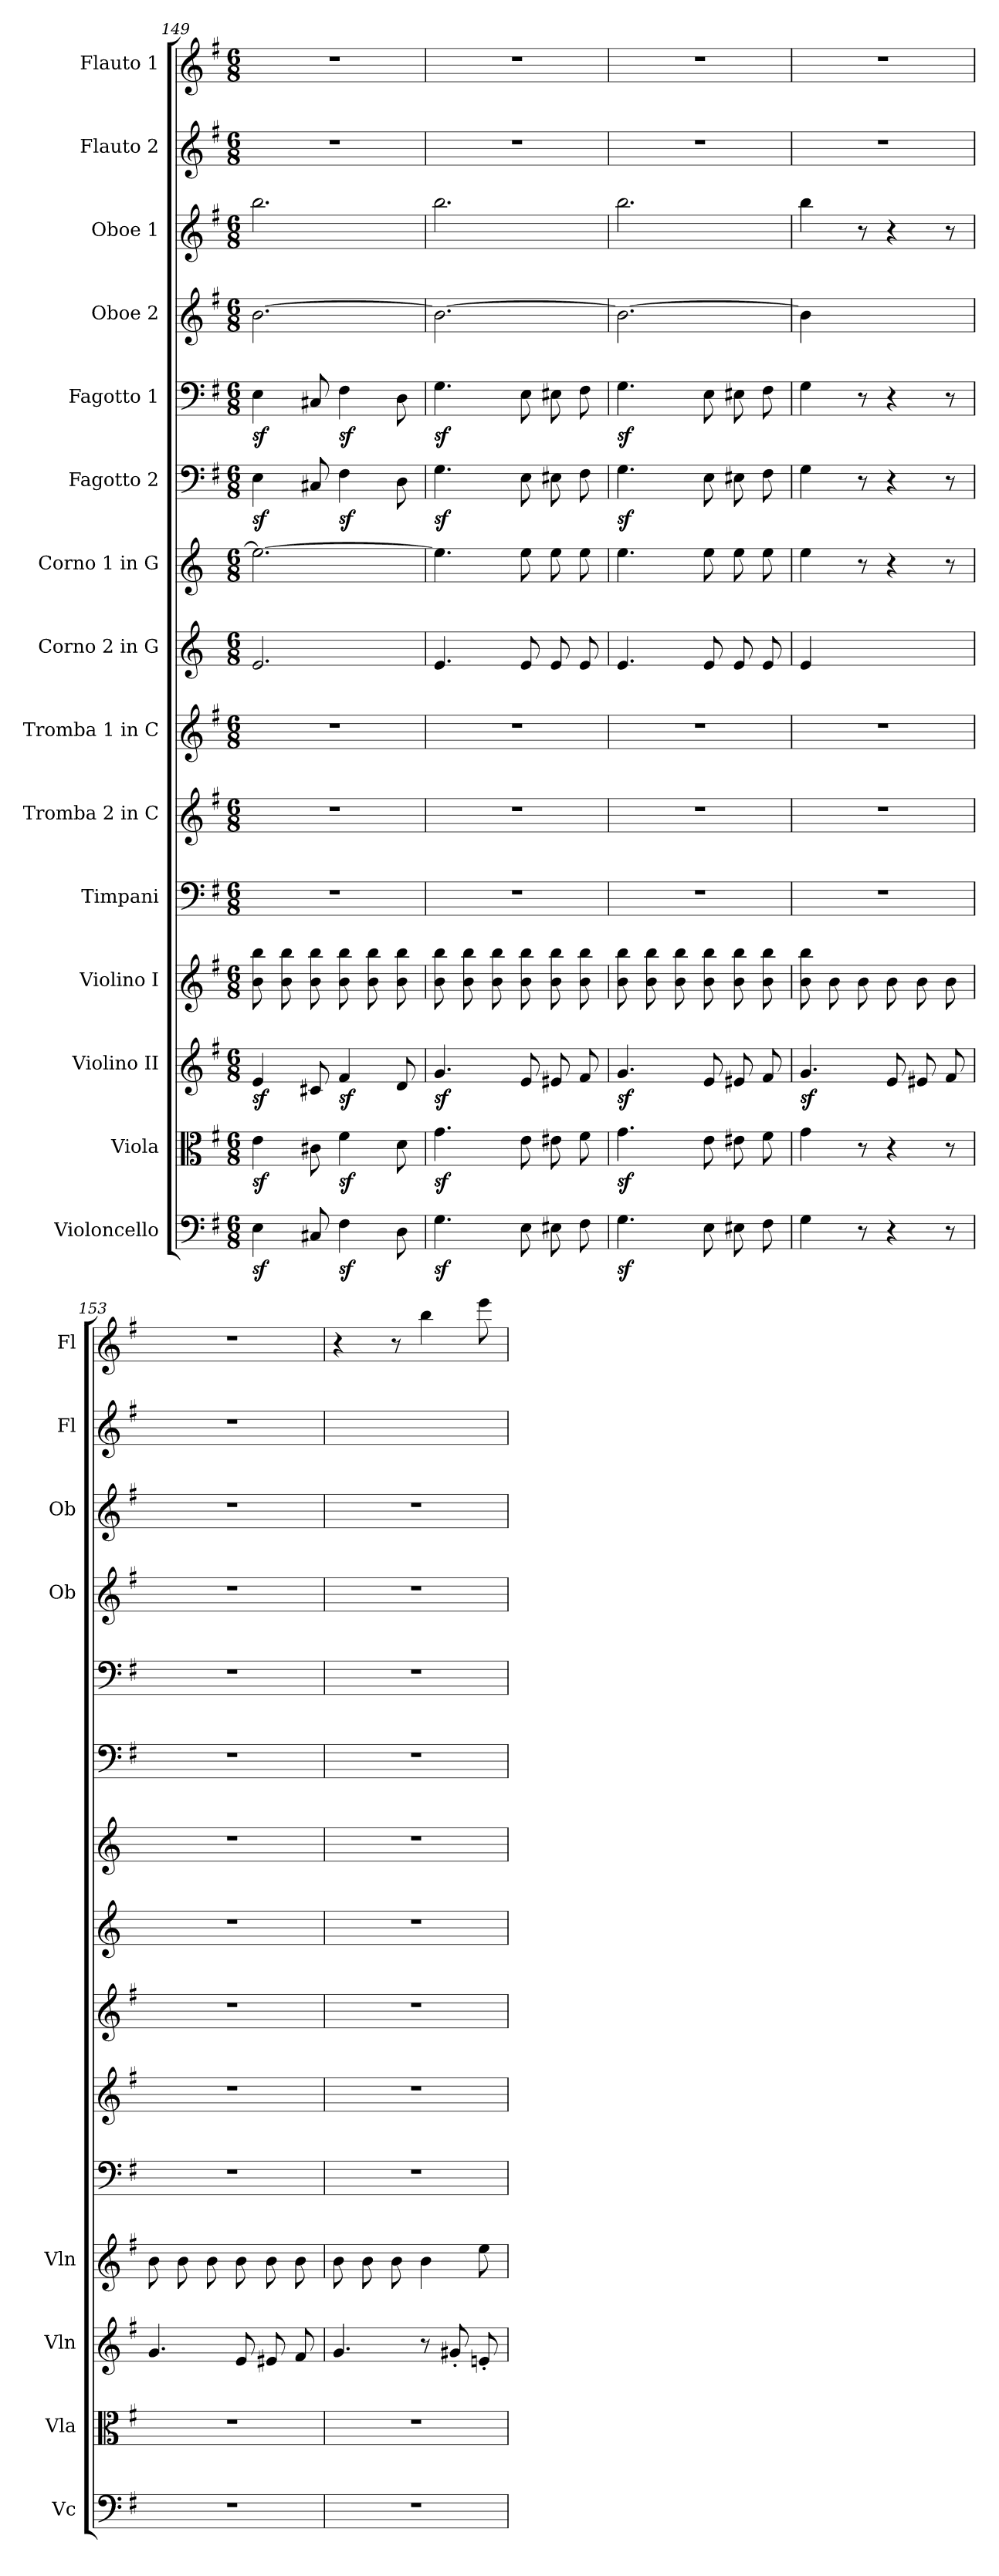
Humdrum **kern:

**kern	**dynam	**kern	**dynam	**kern	**dynam	**kern	**kern	**kern	**kern	**kern	**kern	**kern	**dynam	**kern	**dynam	**kern	**kern	**kern	**kern
*part15	*part15	*part14	*part14	*part13	*part13	*part12	*part11	*part10	*part9	*part8	*part7	*part6	*part6	*part5	*part5	*part4	*part3	*part2	*part1
*staff15	*staff15	*staff14	*staff14	*staff13	*staff13	*staff12	*staff11	*staff10	*staff9	*staff8	*staff7	*staff6	*staff6	*staff5	*staff5	*staff4	*staff3	*staff2	*staff1
*I"Violoncello	*	*I"Viola	*	*I"Violino II	*	*I"Violino I	*I"Timpani	*I"Tromba 2 in C	*I"Tromba 1 in C	*I"Corno 2 in G	*I"Corno 1 in G	*I"Fagotto 2	*	*I"Fagotto 1	*	*I"Oboe 2	*I"Oboe 1	*I"Flauto 2	*I"Flauto 1
*I'Vc	*	*I'Vla	*	*I'Vln	*	*I'Vln	*	*	*	*	*	*	*	*	*	*I'Ob	*I'Ob	*I'Fl	*I'Fl
*clefF4	*	*clefC3	*	*clefG2	*	*clefG2	*clefF4	*clefG2	*clefG2	*clefG2	*clefG2	*clefF4	*	*clefF4	*	*clefG2	*clefG2	*clefG2	*clefG2
*	*	*	*	*	*	*	*	*ITrd1c2	*ITrd1c2	*ITrd-4c-7	*ITrd-4c-7	*	*	*	*	*	*	*	*
*k[f#]	*	*k[f#]	*	*k[f#]	*	*k[f#]	*k[f#]	*k[b-]	*k[b-]	*k[f#]	*k[f#]	*k[f#]	*	*k[f#]	*	*k[f#]	*k[f#]	*k[f#]	*k[f#]
*G:	*	*G:	*	*G:	*	*G:	*G:	*F:	*F:	*G:	*G:	*G:	*	*G:	*	*G:	*G:	*G:	*G:
*M6/8	*	*M6/8	*	*M6/8	*	*M6/8	*M6/8	*M6/8	*M6/8	*M6/8	*M6/8	*M6/8	*	*M6/8	*	*M6/8	*M6/8	*M6/8	*M6/8
=149	=149	=149	=149	=149	=149	=149	=149	=149	=149	=149	=149	=149	=149	=149	=149	=149	=149	=149	=149
4E	sf	4e	sf	4e	sf	8b 8bb	2.r	2.r	2.r	2.b	2.bb_	4E	sf	4E	sf	[2.b	2.bb	2.r	2.r
.	.	.	.	.	.	8b 8bb	.	.	.	.	.	.	.	.	.	.	.	.	.
8C#X	.	8c#X	.	8c#X	.	8b 8bb	.	.	.	.	.	8C#X	.	8C#X	.	.	.	.	.
4F#	sf	4f#	sf	4f#	sf	8b 8bb	.	.	.	.	.	4F#	sf	4F#	sf	.	.	.	.
.	.	.	.	.	.	8b 8bb	.	.	.	.	.	.	.	.	.	.	.	.	.
8D	.	8d	.	8d	.	8b 8bb	.	.	.	.	.	8D	.	8D	.	.	.	.	.
=150	=150	=150	=150	=150	=150	=150	=150	=150	=150	=150	=150	=150	=150	=150	=150	=150	=150	=150	=150
4.G	sf	4.g	sf	4.g	sf	8b 8bb	2.r	2.r	2.r	4.b	4.bb]	4.G	sf	4.G	sf	2.b_	2.bb	2.r	2.r
.	.	.	.	.	.	8b 8bb	.	.	.	.	.	.	.	.	.	.	.	.	.
.	.	.	.	.	.	8b 8bb	.	.	.	.	.	.	.	.	.	.	.	.	.
8E	.	8e	.	8e	.	8b 8bb	.	.	.	8b	8bb	8E	.	8E	.	.	.	.	.
8E#X	.	8e#X	.	8e#	.	8b 8bb	.	.	.	8b	8bb	8E#X	.	8E#X	.	.	.	.	.
8F#	.	8f#	.	8f#	.	8b 8bb	.	.	.	8b	8bb	8F#	.	8F#	.	.	.	.	.
=151	=151	=151	=151	=151	=151	=151	=151	=151	=151	=151	=151	=151	=151	=151	=151	=151	=151	=151	=151
4.G	sf	4.g	sf	4.g	sf	8b 8bb	2.r	2.r	2.r	4.b	4.bb	4.G	sf	4.G	sf	2.b_	2.bb	2.r	2.r
.	.	.	.	.	.	8b 8bb	.	.	.	.	.	.	.	.	.	.	.	.	.
.	.	.	.	.	.	8b 8bb	.	.	.	.	.	.	.	.	.	.	.	.	.
8E	.	8e	.	8e	.	8b 8bb	.	.	.	8b	8bb	8E	.	8E	.	.	.	.	.
8E#X	.	8e#X	.	8e#	.	8b 8bb	.	.	.	8b	8bb	8E#X	.	8E#X	.	.	.	.	.
8F#	.	8f#	.	8f#	.	8b 8bb	.	.	.	8b	8bb	8F#	.	8F#	.	.	.	.	.
=152	=152	=152	=152	=152	=152	=152	=152	=152	=152	=152	=152	=152	=152	=152	=152	=152	=152	=152	=152
4G	.	4g	.	4.g	sf	8b 8bb	2.r	2.r	2.r	4b	4bb	4G	.	4G	.	4b]	4bb	2.r	2.r
.	.	.	.	.	.	8b	.	.	.	.	.	.	.	.	.	.	.	.	.
8r	.	8r	.	.	.	8b	.	.	.	8ryy	8r	8r	.	8r	.	8ryy	8r	.	.
4r	.	4r	.	8e	.	8b	.	.	.	4ryy	4r	4r	.	4r	.	4ryy	4r	.	.
.	.	.	.	8e#X	.	8b	.	.	.	.	.	.	.	.	.	.	.	.	.
8r	.	8r	.	8f#	.	8b	.	.	.	8ryy	8r	8r	.	8r	.	8ryy	8r	.	.
=153	=153	=153	=153	=153	=153	=153	=153	=153	=153	=153	=153	=153	=153	=153	=153	=153	=153	=153	=153
2.r	.	2.r	.	4.g	.	8b	2.r	2.r	2.r	2.r	2.r	2.r	.	2.r	.	2.r	2.r	2.r	2.r
.	.	.	.	.	.	8b	.	.	.	.	.	.	.	.	.	.	.	.	.
.	.	.	.	.	.	8b	.	.	.	.	.	.	.	.	.	.	.	.	.
.	.	.	.	8e	.	8b	.	.	.	.	.	.	.	.	.	.	.	.	.
.	.	.	.	8e#X	.	8b	.	.	.	.	.	.	.	.	.	.	.	.	.
.	.	.	.	8f#	.	8b	.	.	.	.	.	.	.	.	.	.	.	.	.
=154	=154	=154	=154	=154	=154	=154	=154	=154	=154	=154	=154	=154	=154	=154	=154	=154	=154	=154	=154
2.r	.	2.r	.	4.g	.	8b	2.r	2.r	2.r	2.r	2.r	2.r	.	2.r	.	2.r	2.r	2.ryy	4r
.	.	.	.	.	.	8b	.	.	.	.	.	.	.	.	.	.	.	.	.
.	.	.	.	.	.	8b	.	.	.	.	.	.	.	.	.	.	.	.	8r
.	.	.	.	8r	.	4b	.	.	.	.	.	.	.	.	.	.	.	.	4bb
.	.	.	.	8g#X'	.	.	.	.	.	.	.	.	.	.	.	.	.	.	.
.	.	.	.	8en'	.	8ee	.	.	.	.	.	.	.	.	.	.	.	.	8eee
=	=	=	=	=	=	=	=	=	=	=	=	=	=	=	=	=	=	=	=
*-	*-	*-	*-	*-	*-	*-	*-	*-	*-	*-	*-	*-	*-	*-	*-	*-	*-	*-	*-
